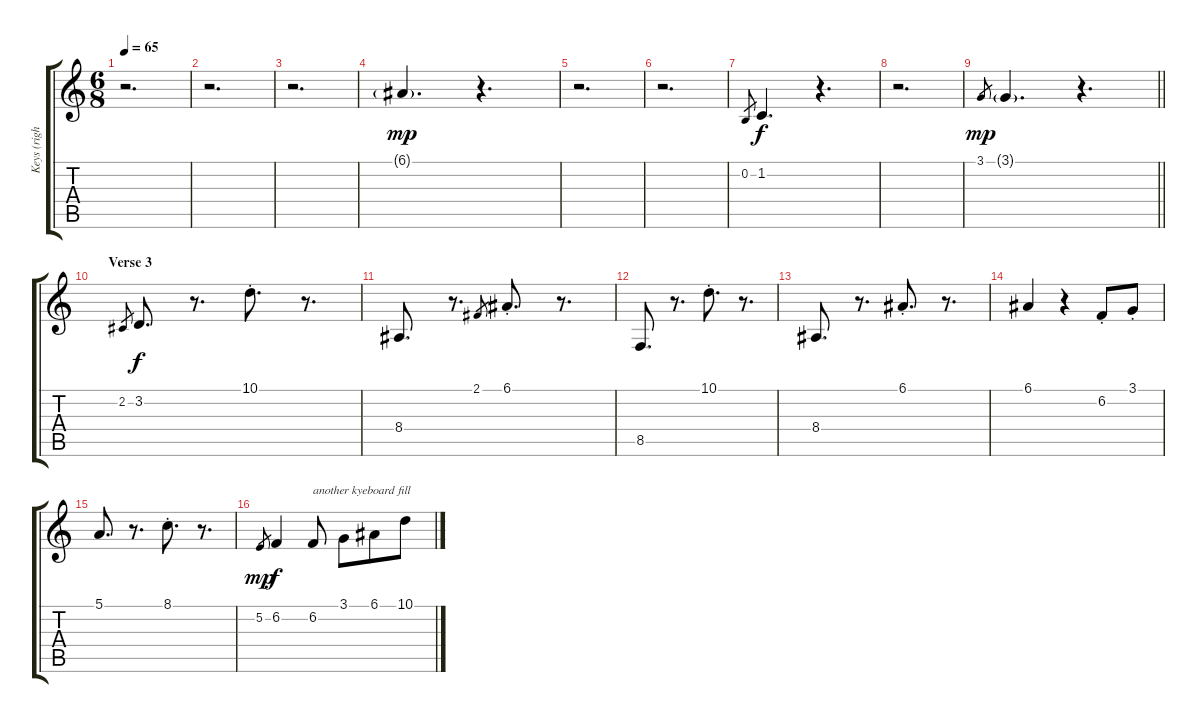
\track ("Keys (right hand)" "Keys (righ") {instrument rockorgan}
\staff {score tabs}
\tuning (E4 B3 G3 D3 A2 E2) {hide}
\ts (6 8)
\tempo 65
\clef g2
\ks c
r.2{d dy mp} |
r.2{d} |
r.2{d} |
6.1{g}.4{d} r.4{d} |
r.2{d} |
r.2{d} |
0.2.8{gr} 1.2.4{d dy f} r.4{d} |
r.2{d} |
\barLineRight lightlight
3.1.8{gr dy mp} 3.1{g}.4{d} r.4{d} |
\section ("" "Verse 3")
2.2.8{gr} 3.2.8{d dy f} r.8{d} 10.1{st}.8{d} r.8{d} |
8.4.8{d} r.8{d} 2.1.8{gr} 6.1{st}.8{d} r.8{d} |
8.5.8{d} r.8{d} 10.1{st}.8{d} r.8{d} |
8.4.8{d} r.8{d} 6.1{st}.8{d} r.8{d} |
6.1.4 r.4 6.2{st}.8 3.1{st}.8 |
5.1.8{d} r.8{d} 8.1{st}.8{d} r.8{d} |
5.2.8{gr dy mp} 6.2.4{dy f} 6.2.8{txt "another kyeboard fill" instrument lead3calliope} 3.1.8 6.1.8 10.1{sl}.8
